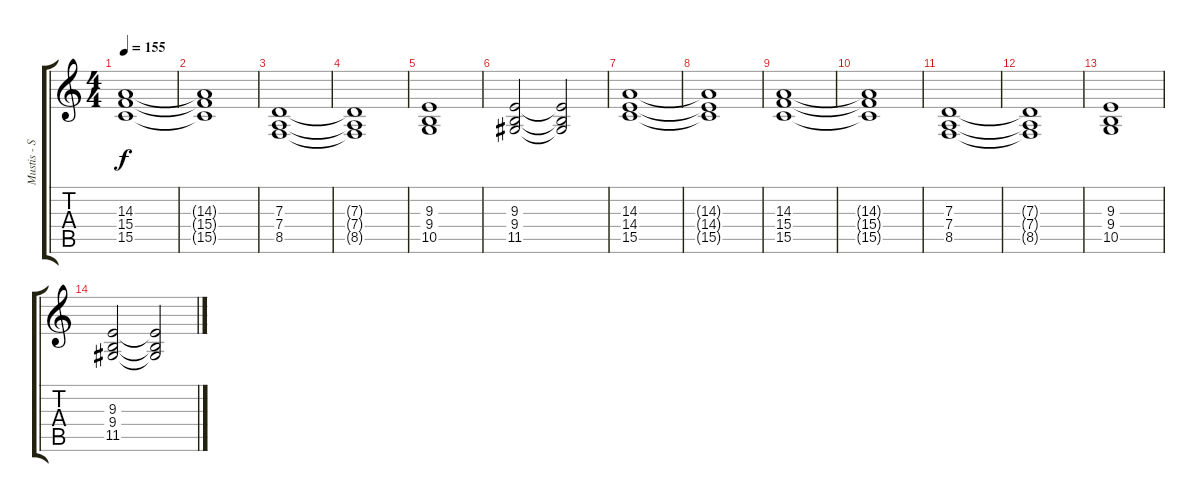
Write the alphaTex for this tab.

\track ("Mustis - Strings" "Mustis - S") {instrument stringensemble1}
\staff {score tabs}
\tuning (E4 B3 G3 D3 A2 E2) {hide}
\ts (4 4)
\tempo 155
\clef g2
\ks c
(14.3 15.4 15.5).1{dy f} |
(14.3{t} 15.4{t} 15.5{t}).1 |
(7.3 7.4 8.5).1 |
(7.3{t} 7.4{t} 8.5{t}).1 |
(9.3 9.4 10.5).1 |
(9.3 9.4 11.5).2 (9.3{t} 9.4{t} 11.5{t}).2 |
(14.3 14.4 15.5).1 |
(14.3{t} 14.4{t} 15.5{t}).1 |
(14.3 15.4 15.5).1 |
(14.3{t} 15.4{t} 15.5{t}).1 |
(7.3 7.4 8.5).1 |
(7.3{t} 7.4{t} 8.5{t}).1 |
(9.3 9.4 10.5).1 |
(9.3 9.4 11.5).2 (9.3{t} 9.4{t} 11.5{t}).2
